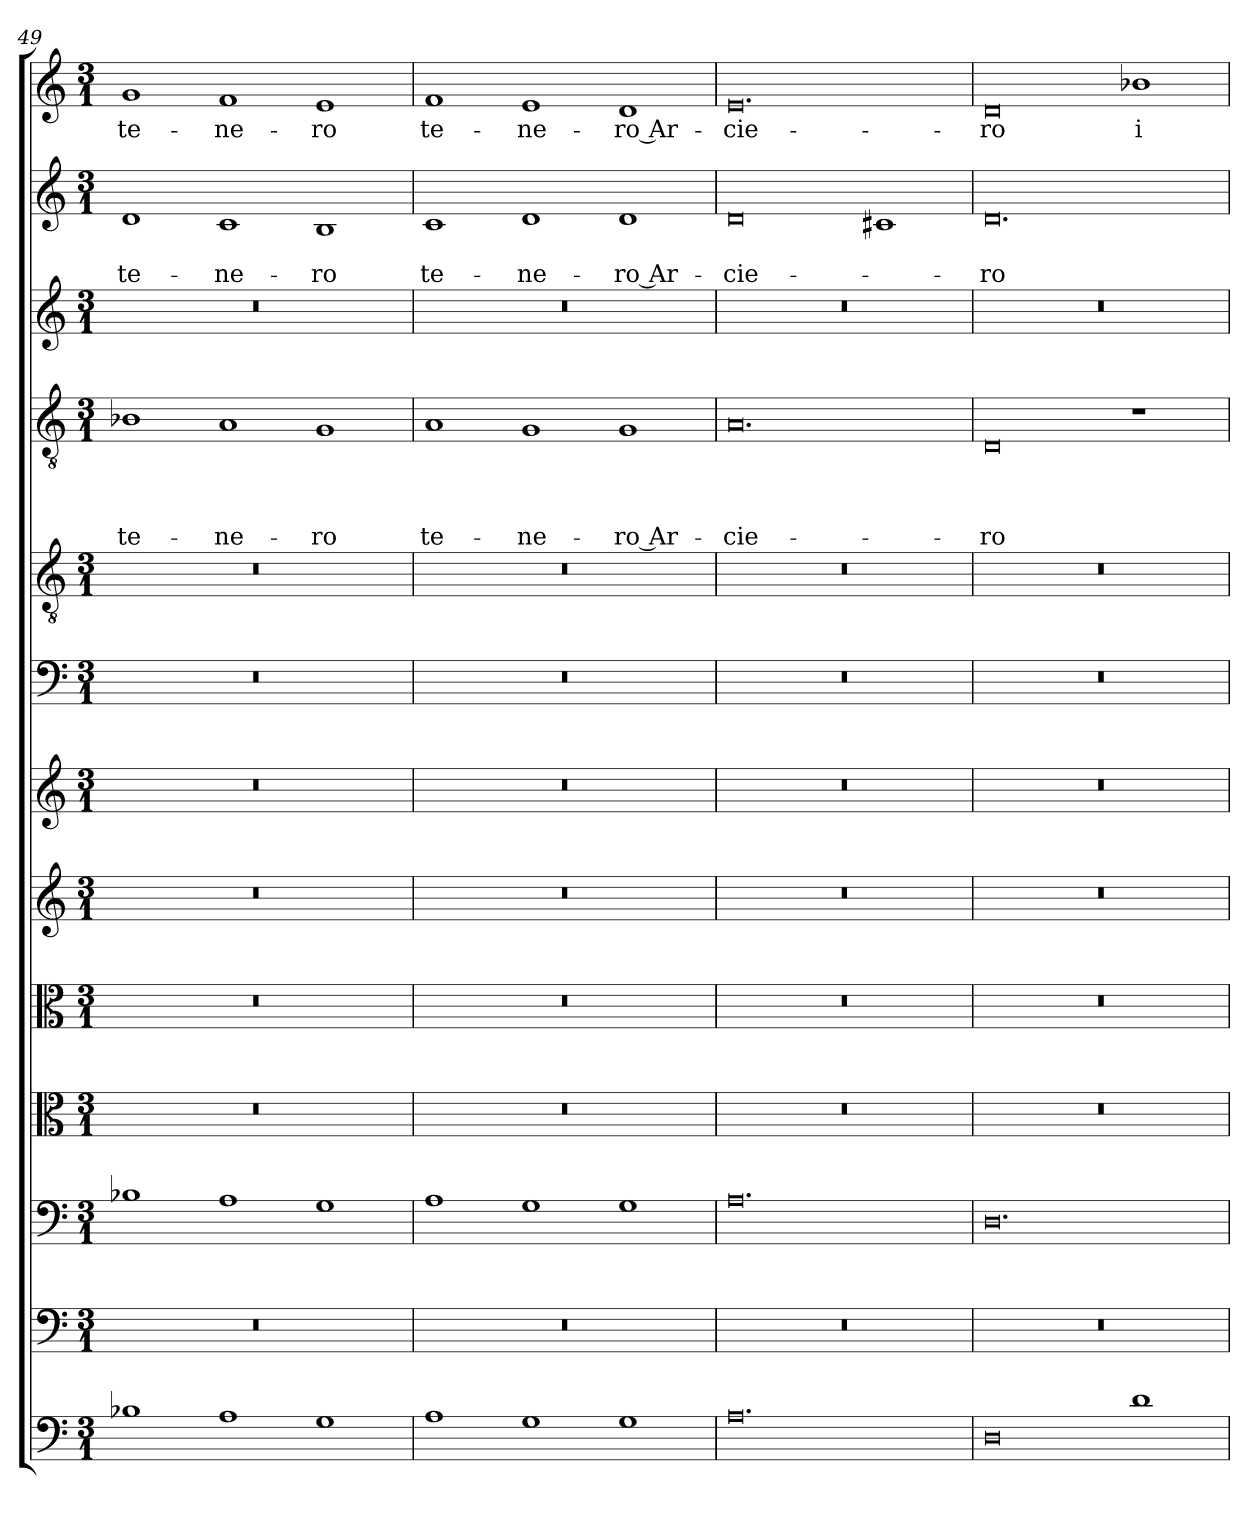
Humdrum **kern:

**kern	**kern	**kern	**kern	**kern	**kern	**kern	**kern	**kern	**kern	**text	**text	**text	**text	**kern	**kern	**text	**text	**kern	**text
*part13	*part12	*part11	*part10	*part9	*part8	*part7	*part6	*part5	*part4	*part4	*part4	*part4	*part4	*part3	*part2	*part2	*part2	*part1	*part1
*staff13	*staff12	*staff11	*staff10	*staff9	*staff8	*staff7	*staff6	*staff5	*staff4	*staff4	*staff4	*staff4	*staff4	*staff3	*staff2	*staff2	*staff2	*staff1	*staff1
!!LO:PB:g=z
*clefF4	*clefF4	*clefF4	*clefC3	*clefC3	*clefG2	*clefG2	*clefF4	*clefGv2	*clefGv2	*	*	*	*	*clefG2	*clefG2	*	*	*clefG2	*
*k[]	*k[]	*k[]	*k[]	*k[]	*k[]	*k[]	*k[]	*k[]	*k[]	*	*	*	*	*k[]	*k[]	*	*	*k[]	*
*C:	*C:	*C:	*C:	*C:	*C:	*C:	*C:	*C:	*C:	*	*	*	*	*C:	*C:	*	*	*C:	*
*M3/1	*M3/1	*M3/1	*M3/1	*M3/1	*M3/1	*M3/1	*M3/1	*M3/1	*M3/1	*	*	*	*	*M3/1	*M3/1	*	*	*M3/1	*
=49	=49	=49	=49	=49	=49	=49	=49	=49	=49	=49	=49	=49	=49	=49	=49	=49	=49	=49	=49
!	!	!	!	!	!	!	!	!	!	!	!	!	!LO:LY:b	!	!	!	!LO:LY:b	!	!LO:LY:b
1B-X	0.r	1B-X	0.r	0.r	0.r	0.r	0.r	0.r	1B-X	.	.	.	te-	0.r	1d	.	te-	1g	te-
!	!	!	!	!	!	!	!	!	!	!	!	!	!LO:LY:b	!	!	!	!LO:LY:b	!	!LO:LY:b
1A	.	1A	.	.	.	.	.	.	1A	.	.	.	-ne-	.	1c	.	-ne-	1f	-ne-
!	!	!	!	!	!	!	!	!	!	!	!	!	!LO:LY:b	!	!	!	!LO:LY:b	!	!LO:LY:b
1G	.	1G	.	.	.	.	.	.	1G	.	.	.	-ro	.	1B	.	-ro	1e	-ro
=50	=50	=50	=50	=50	=50	=50	=50	=50	=50	=50	=50	=50	=50	=50	=50	=50	=50	=50	=50
!	!	!	!	!	!	!	!	!	!	!	!	!	!LO:LY:b	!	!	!	!LO:LY:b	!	!LO:LY:b
1A	0.r	1A	0.r	0.r	0.r	0.r	0.r	0.r	1A	.	.	.	te-	0.r	1c	.	te-	1f	te-
!	!	!	!	!	!	!	!	!	!	!	!	!	!LO:LY:b	!	!	!	!LO:LY:b	!	!LO:LY:b
1G	.	1G	.	.	.	.	.	.	1G	.	.	.	-ne-	.	1d	.	-ne-	1e	-ne-
!	!	!	!	!	!	!	!	!	!	!	!	!	!LO:LY:b	!	!	!	!LO:LY:b	!	!LO:LY:b
1G	.	1G	.	.	.	.	.	.	1G	.	.	.	-ro Ar-	.	1d	.	-ro Ar-	1d	-ro Ar-
=51	=51	=51	=51	=51	=51	=51	=51	=51	=51	=51	=51	=51	=51	=51	=51	=51	=51	=51	=51
!	!	!	!	!	!	!	!	!	!	!	!	!	!LO:LY:b	!	!	!	!LO:LY:b	!	!LO:LY:b
0.A	0.r	0.A	0.r	0.r	0.r	0.r	0.r	0.r	0.A	.	.	.	-cie-	0.r	0d	.	-cie-	0.e	-cie-
.	.	.	.	.	.	.	.	.	.	.	.	.	.	.	1c#X	.	.	.	.
=52	=52	=52	=52	=52	=52	=52	=52	=52	=52	=52	=52	=52	=52	=52	=52	=52	=52	=52	=52
!	!	!	!	!	!	!	!	!	!	!	!	!	!LO:LY:b	!	!	!	!LO:LY:b	!	!LO:LY:b
0D	0.r	0.D	0.r	0.r	0.r	0.r	0.r	0.r	0D	.	.	.	-ro	0.r	0.d	.	-ro	0d	-ro
!	!	!	!	!	!	!	!	!	!	!	!	!	!	!	!	!	!	!	!LO:LY:b
1d	.	.	.	.	.	.	.	.	1r	.	.	.	.	.	.	.	.	1b-X	i
=	=	=	=	=	=	=	=	=	=	=	=	=	=	=	=	=	=	=	=
*-	*-	*-	*-	*-	*-	*-	*-	*-	*-	*-	*-	*-	*-	*-	*-	*-	*-	*-	*-
